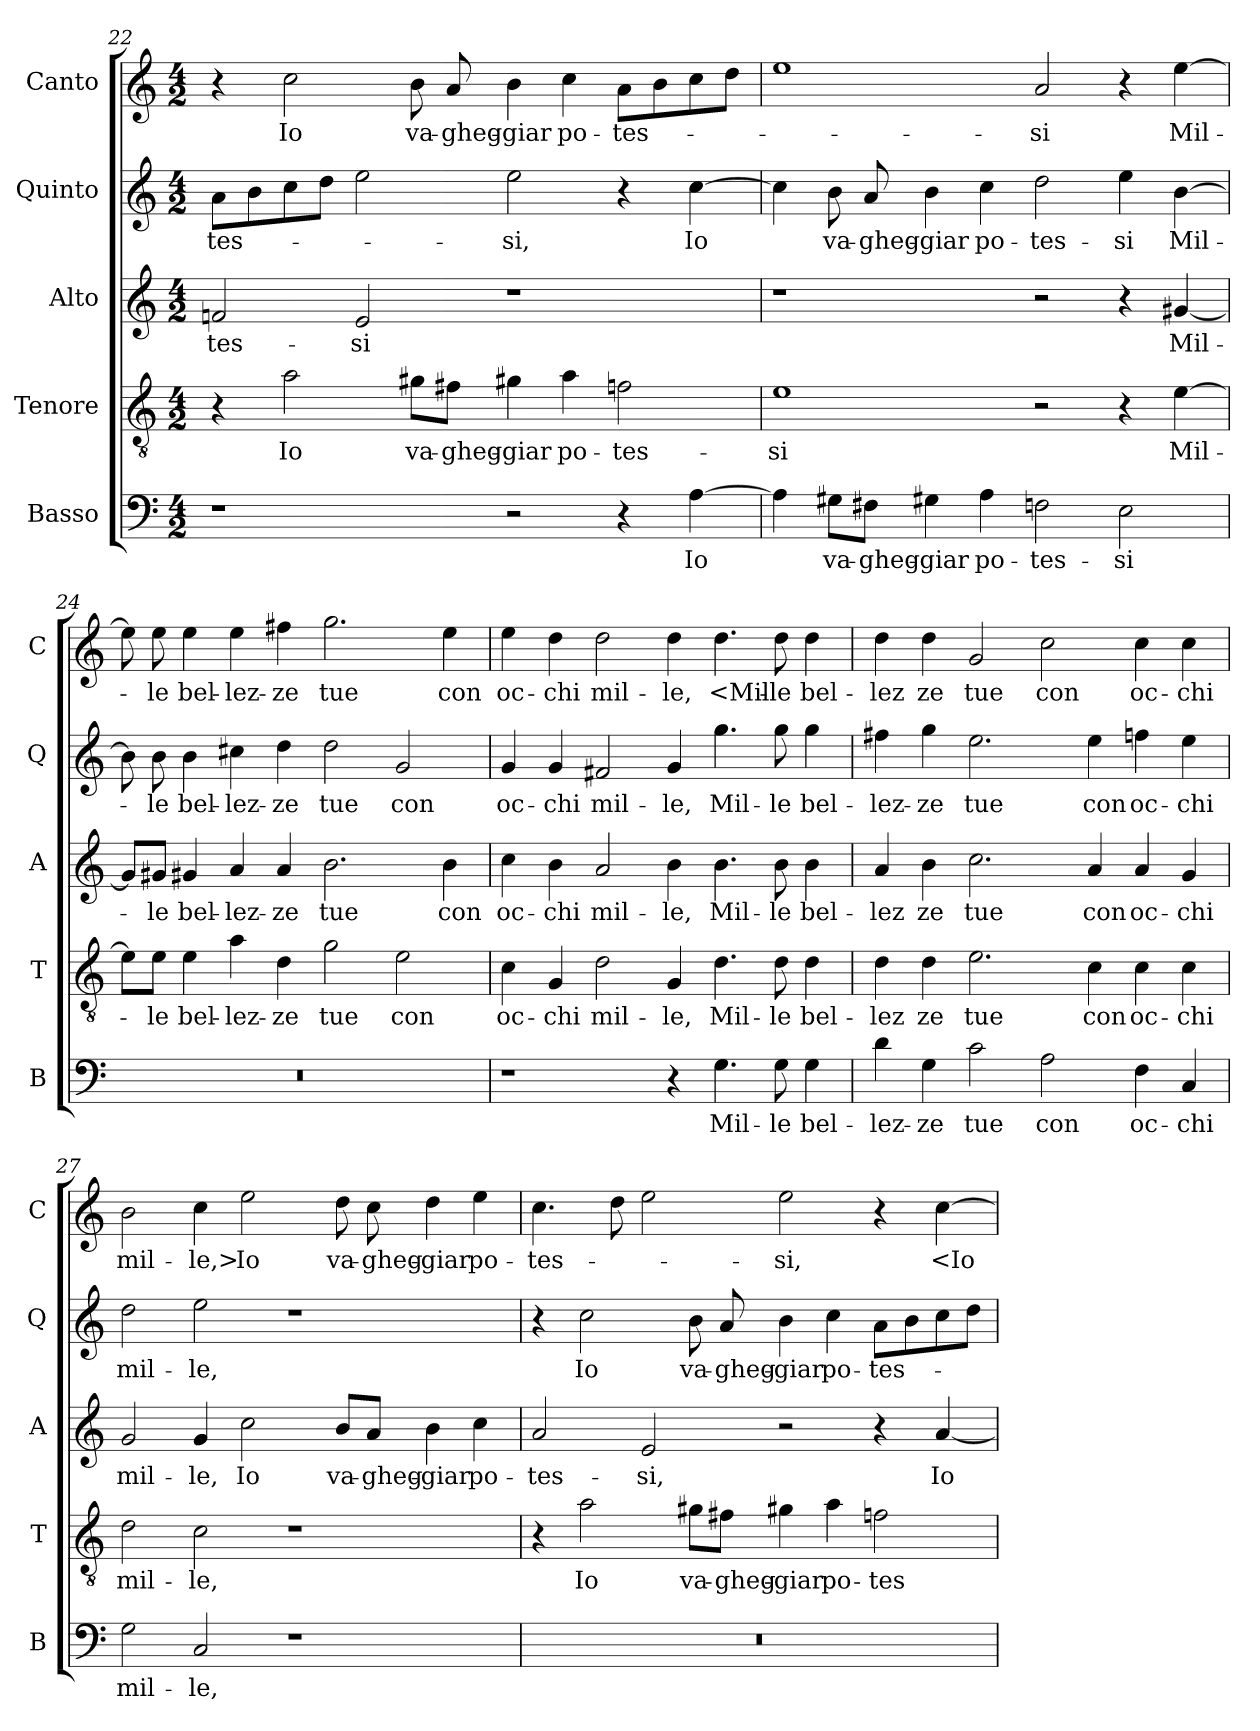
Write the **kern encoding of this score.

**kern	**text	**kern	**text	**kern	**text	**kern	**text	**kern	**text
*part5	*part5	*part4	*part4	*part3	*part3	*part2	*part2	*part1	*part1
*staff5	*staff5	*staff4	*staff4	*staff3	*staff3	*staff2	*staff2	*staff1	*staff1
*I"Basso	*	*I"Tenore	*	*I"Alto	*	*I"Quinto	*	*I"Canto	*
*I'B	*	*I'T	*	*I'A	*	*I'Q	*	*I'C	*
*clefF4	*	*clefGv2	*	*clefG2	*	*clefG2	*	*clefG2	*
*k[]	*	*k[]	*	*k[]	*	*k[]	*	*k[]	*
*M4/2	*	*M4/2	*	*M4/2	*	*M4/2	*	*M4/2	*
=22	=22	=22	=22	=22	=22	=22	=22	=22	=22
1r	.	4r	.	2fn	-tes-	8aL	-tes-	4r	.
.	.	.	.	.	.	8b	.	.	.
.	.	2a	Io	.	.	8cc	.	2cc	Io
.	.	.	.	.	.	8ddJ	.	.	.
.	.	.	.	2e	-si	2ee	.	.	.
.	.	8g#X\L	va-	.	.	.	.	8b	va-
.	.	8f#X\J	-gheg-	.	.	.	.	8a	-gheg-
2r	.	4g#X	-giar	1r	.	2ee	-si,	4b	-giar
.	.	4a	po-	.	.	.	.	4cc	po-
4r	.	2fn	-tes-	.	.	4r	.	8aL	-tes-
.	.	.	.	.	.	.	.	8b	.
[4A	Io	.	.	.	.	[4cc	Io	8cc	.
.	.	.	.	.	.	.	.	8ddJ	.
=23	=23	=23	=23	=23	=23	=23	=23	=23	=23
4A]	.	1e	-si	1r	.	4cc]	.	1ee	.
8G#X\L	va-	.	.	.	.	8b	va-	.	.
8F#X\J	-gheg-	.	.	.	.	8a	-gheg-	.	.
4G#X	-giar	.	.	.	.	4b	-giar	.	.
4A	po-	.	.	.	.	4cc	po-	.	.
2Fn	-tes-	2r	.	2r	.	2dd	-tes-	2a	-si
2E	-si	4r	.	4r	.	4ee	-si	4r	.
.	.	[4e	Mil-	[4g#X	Mil-	[4b	Mil-	[4ee	Mil-
=24	=24	=24	=24	=24	=24	=24	=24	=24	=24
0r	.	8e\L]	.	8g#/L]	.	8b]	.	8ee]	.
.	.	8e\J	-le	8g#X/J	-le	8b	-le	8ee	-le
.	.	4e	bel-	4g#X	bel-	4b	bel-	4ee	bel-
.	.	4a	-lez-	4a	-lez-	4cc#X	-lez-	4ee	-lez-
.	.	4d	-ze	4a	-ze	4dd	-ze	4ff#X	-ze
.	.	2g	tue	2.b	tue	2dd	tue	2.gg	tue
.	.	2e	con	.	.	2g	con	.	.
.	.	.	.	4b	con	.	.	4ee	con
=25	=25	=25	=25	=25	=25	=25	=25	=25	=25
1r	.	4c	oc-	4cc	oc-	4g	oc-	4ee	oc-
.	.	4G	-chi	4b	-chi	4g	-chi	4dd	-chi
.	.	2d	mil-	2a	mil-	2f#X	mil-	2dd	mil-
4r	.	4G	-le,	4b	-le,	4g	-le,	4dd	-le,
4.G	Mil-	4.d	Mil-	4.b	Mil-	4.gg	Mil-	4.dd	<Mil-
8G	-le	8d	-le	8b	-le	8gg	-le	8dd	-le
4G	bel-	4d	bel-	4b	bel-	4gg	bel-	4dd	bel-
=26	=26	=26	=26	=26	=26	=26	=26	=26	=26
4d	-lez-	4d	-lez	4a	-lez	4ff#X	-lez-	4dd	-lez
4G	-ze	4d	ze	4b	ze	4gg	-ze	4dd	ze
2c	tue	2.e	tue	2.cc	tue	2.ee	tue	2g	tue
2A	con	.	.	.	.	.	.	2cc	con
.	.	4c	con	4a	con	4ee	con	.	.
4F	oc-	4c	oc-	4a	oc-	4ffn	oc-	4cc	oc-
4C	-chi	4c	-chi	4g	-chi	4ee	-chi	4cc	-chi
=27	=27	=27	=27	=27	=27	=27	=27	=27	=27
2G	mil-	2d	mil-	2g	mil-	2dd	mil-	2b	mil-
2C	-le,	2c	-le,	4g	-le,	2ee	-le,	4cc	-le,>
.	.	.	.	2cc	Io	.	.	2ee	Io
1r	.	1r	.	.	.	1r	.	.	.
.	.	.	.	8b/L	va-	.	.	8dd	va-
.	.	.	.	8a/J	-gheg-	.	.	8cc	-gheg-
.	.	.	.	4b	-giar	.	.	4dd	-giar
.	.	.	.	4cc	po-	.	.	4ee	po-
=28	=28	=28	=28	=28	=28	=28	=28	=28	=28
0r	.	4r	.	2a	-tes-	4r	.	4.cc	-tes-
.	.	2a	Io	.	.	2cc	Io	.	.
.	.	.	.	.	.	.	.	8dd	.
.	.	.	.	2e	-si,	.	.	2ee	.
.	.	8g#X\L	va-	.	.	8b	va-	.	.
.	.	8f#X\J	-gheg-	.	.	8a	-gheg-	.	.
.	.	4g#X	-giar	2r	.	4b	-giar	2ee	-si,
.	.	4a	po-	.	.	4cc	po-	.	.
.	.	2fn	-tes-	4r	.	8aL	-tes-	4r	.
.	.	.	.	.	.	8b	.	.	.
.	.	.	.	[4a	Io	8cc	.	[4cc	<Io
.	.	.	.	.	.	8ddJ	.	.	.
=	=	=	=	=	=	=	=	=	=
*-	*-	*-	*-	*-	*-	*-	*-	*-	*-
